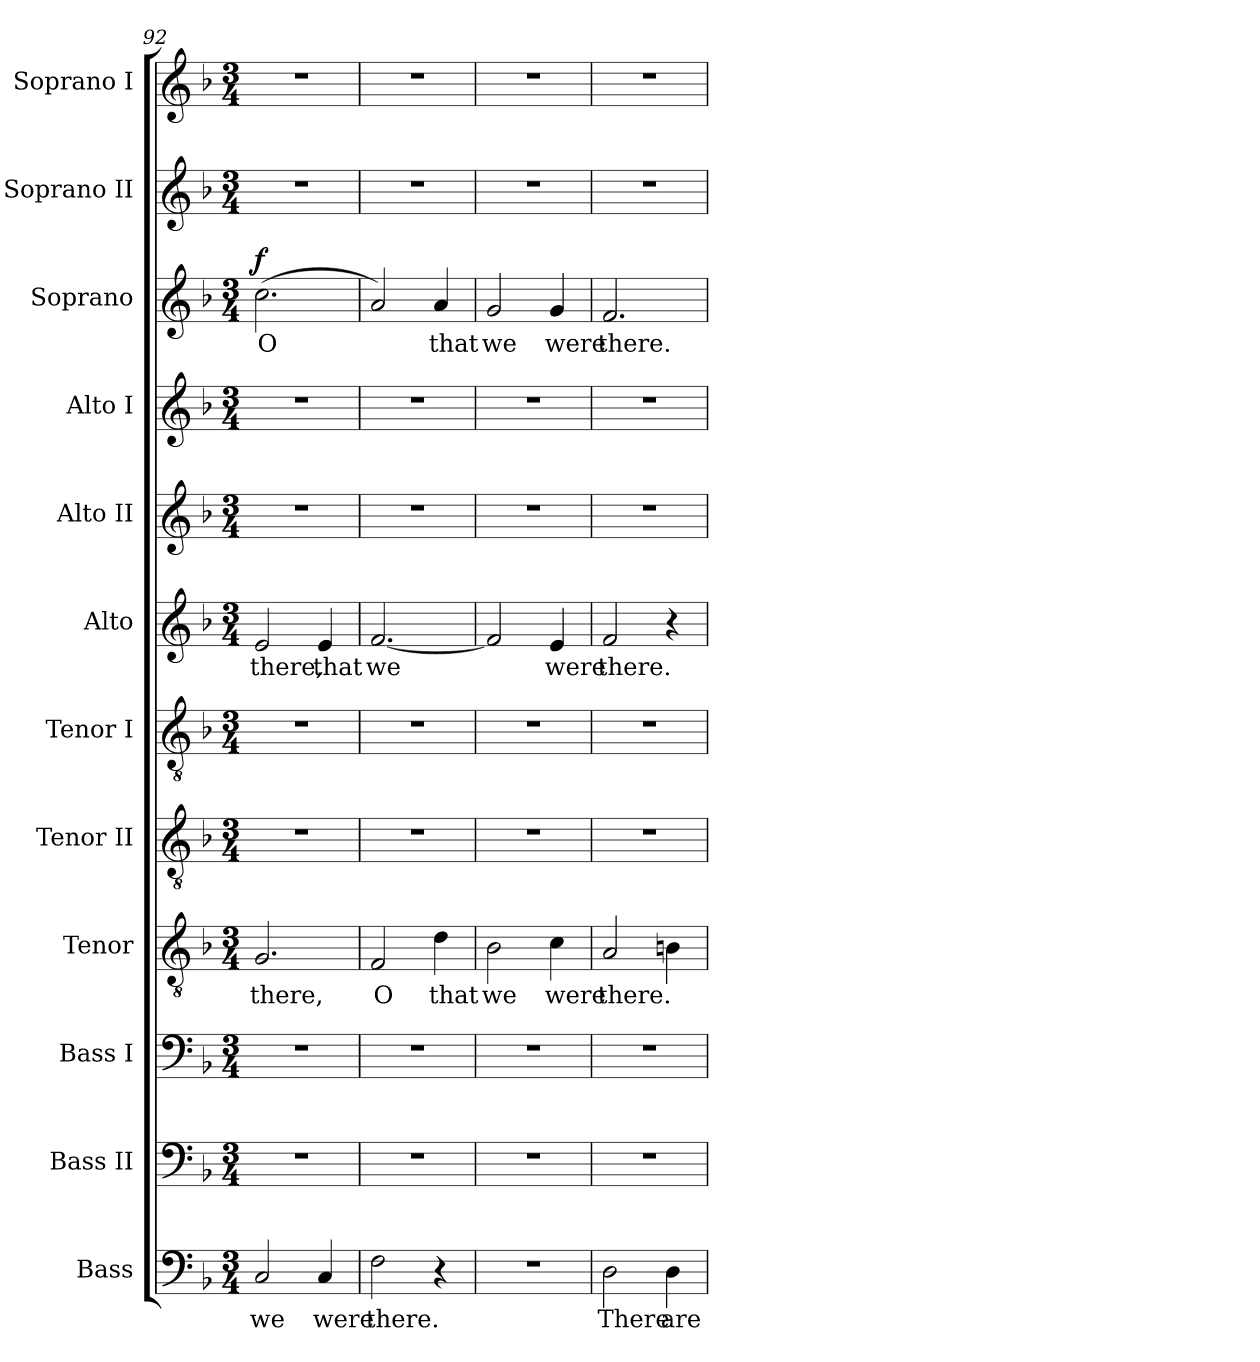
**kern	**text	**kern	**kern	**kern	**text	**kern	**kern	**kern	**text	**kern	**kern	**kern	**text	**dynam	**kern	**kern
*part12	*part12	*part11	*part10	*part9	*part9	*part8	*part7	*part6	*part6	*part5	*part4	*part3	*part3	*part3	*part2	*part1
*staff12	*staff12	*staff11	*staff10	*staff9	*staff9	*staff8	*staff7	*staff6	*staff6	*staff5	*staff4	*staff3	*staff3	*staff3	*staff2	*staff1
*I"Bass	*	*I"Bass II	*I"Bass I	*I"Tenor	*	*I"Tenor II	*I"Tenor I	*I"Alto	*	*I"Alto II	*I"Alto I	*I"Soprano	*	*	*I"Soprano II	*I"Soprano I
*I'B.	*	*I'B II.	*I'B I.	*I'T.	*	*I'T II.	*	*I'A.	*	*I'A II.	*I'A I.	*I'S.	*	*	*I'S II.	*I'S I.
*clefF4	*	*clefF4	*clefF4	*clefGv2	*	*clefGv2	*clefGv2	*clefG2	*	*clefG2	*clefG2	*clefG2	*	*	*clefG2	*clefG2
*	*	*	*	*ITrd7c12	*	*ITrd7c12	*ITrd7c12	*	*	*	*	*	*	*	*	*
*k[b-]	*	*k[b-]	*k[b-]	*k[b-]	*	*k[b-]	*k[b-]	*k[b-]	*	*k[b-]	*k[b-]	*k[b-]	*	*	*k[b-]	*k[b-]
*F:	*	*F:	*F:	*F:	*	*F:	*F:	*F:	*	*F:	*F:	*F:	*	*	*F:	*F:
*M3/4	*	*M3/4	*M3/4	*M3/4	*	*M3/4	*M3/4	*M3/4	*	*M3/4	*M3/4	*M3/4	*	*	*M3/4	*M3/4
=92	=92	=92	=92	=92	=92	=92	=92	=92	=92	=92	=92	=92	=92	=92	=92	=92
!	!LO:LY:b:color=#000000	!LO:N:vis=1	!LO:N:vis=1	!	!	!	!	!	!	!	!	!	!	!	!	!
!	!	!	!	!	!LO:LY:b:color=#000000	!LO:N:vis=1	!LO:N:vis=1	!	!	!	!	!	!	!	!	!
!	!	!	!	!	!	!	!	!	!LO:LY:b:color=#000000	!LO:N:vis=1	!LO:N:vis=1	!	!	!	!	!
!	!	!	!	!	!	!	!	!	!	!	!	!	!LO:LY:b:color=#000000	!	!LO:N:vis=1	!LO:N:vis=1
2Ci/	we	2.r	2.r	2.GGi/	there,	2.r	2.r	2ei/	there,	2.r	2.r	(2.cci\	O	f	2.r	2.r
!	!LO:LY:b:color=#000000	!	!	!	!	!	!	!	!	!	!	!	!	!	!	!
!	!	!	!	!	!	!	!	!	!LO:LY:b:color=#000000	!	!	!	!	!	!	!
4Ci/	were	.	.	.	.	.	.	4ei/	that	.	.	.	.	.	.	.
=93	=93	=93	=93	=93	=93	=93	=93	=93	=93	=93	=93	=93	=93	=93	=93	=93
!	!LO:LY:b:color=#000000	!LO:N:vis=1	!LO:N:vis=1	!	!	!	!	!	!	!	!	!	!	!	!	!
!	!	!	!	!	!LO:LY:b:color=#000000	!LO:N:vis=1	!LO:N:vis=1	!	!	!	!	!	!	!	!	!
!	!	!	!	!	!	!	!	!	!LO:LY:b:color=#000000	!LO:N:vis=1	!LO:N:vis=1	!	!	!	!LO:N:vis=1	!LO:N:vis=1
2Fi\	there.	2.r	2.r	2FFi/	O	2.r	2.r	[<2.fi/	we	2.r	2.r	2ai/)	.	.	2.r	2.r
!	!	!	!	!	!LO:LY:b:color=#000000	!	!	!	!	!	!	!	!	!	!	!
!	!	!	!	!	!	!	!	!	!	!	!	!	!LO:LY:b:color=#000000	!	!	!
4r	.	.	.	4Di\	that	.	.	.	.	.	.	4ai/	that	.	.	.
=94	=94	=94	=94	=94	=94	=94	=94	=94	=94	=94	=94	=94	=94	=94	=94	=94
!LO:N:vis=1	!	!LO:N:vis=1	!LO:N:vis=1	!	!	!	!	!	!	!	!	!	!	!	!	!
!	!	!	!	!	!LO:LY:b:color=#000000	!LO:N:vis=1	!LO:N:vis=1	!	!	!LO:N:vis=1	!LO:N:vis=1	!	!	!	!	!
!	!	!	!	!	!	!	!	!	!	!	!	!	!LO:LY:b:color=#000000	!	!LO:N:vis=1	!LO:N:vis=1
2.r	.	2.r	2.r	2BB-i\	we	2.r	2.r	2fi/]	.	2.r	2.r	2gi/	we	.	2.r	2.r
!	!	!	!	!	!LO:LY:b:color=#000000	!	!	!	!	!	!	!	!	!	!	!
!	!	!	!	!	!	!	!	!	!LO:LY:b:color=#000000	!	!	!	!	!	!	!
!	!	!	!	!	!	!	!	!	!	!	!	!	!LO:LY:b:color=#000000	!	!	!
.	.	.	.	4Ci\	were	.	.	4ei/	were	.	.	4gi/	were	.	.	.
=95	=95	=95	=95	=95	=95	=95	=95	=95	=95	=95	=95	=95	=95	=95	=95	=95
!	!LO:LY:b:color=#000000	!LO:N:vis=1	!LO:N:vis=1	!	!	!	!	!	!	!	!	!	!	!	!	!
!	!	!	!	!	!LO:LY:b:color=#000000	!LO:N:vis=1	!LO:N:vis=1	!	!	!	!	!	!	!	!	!
!	!	!	!	!	!	!	!	!	!LO:LY:b:color=#000000	!LO:N:vis=1	!LO:N:vis=1	!	!	!	!	!
!	!	!	!	!	!	!	!	!	!	!	!	!	!LO:LY:b:color=#000000	!	!LO:N:vis=1	!LO:N:vis=1
2Di\	There	2.r	2.r	2AAi/	there.	2.r	2.r	2fi/	there.	2.r	2.r	2.fi/	there.	.	2.r	2.r
!	!LO:LY:b:color=#000000	!	!	!	!	!	!	!	!	!	!	!	!	!	!	!
4Di\	are	.	.	4BBni\	.	.	.	4r	.	.	.	.	.	.	.	.
=	=	=	=	=	=	=	=	=	=	=	=	=	=	=	=	=
*-	*-	*-	*-	*-	*-	*-	*-	*-	*-	*-	*-	*-	*-	*-	*-	*-
